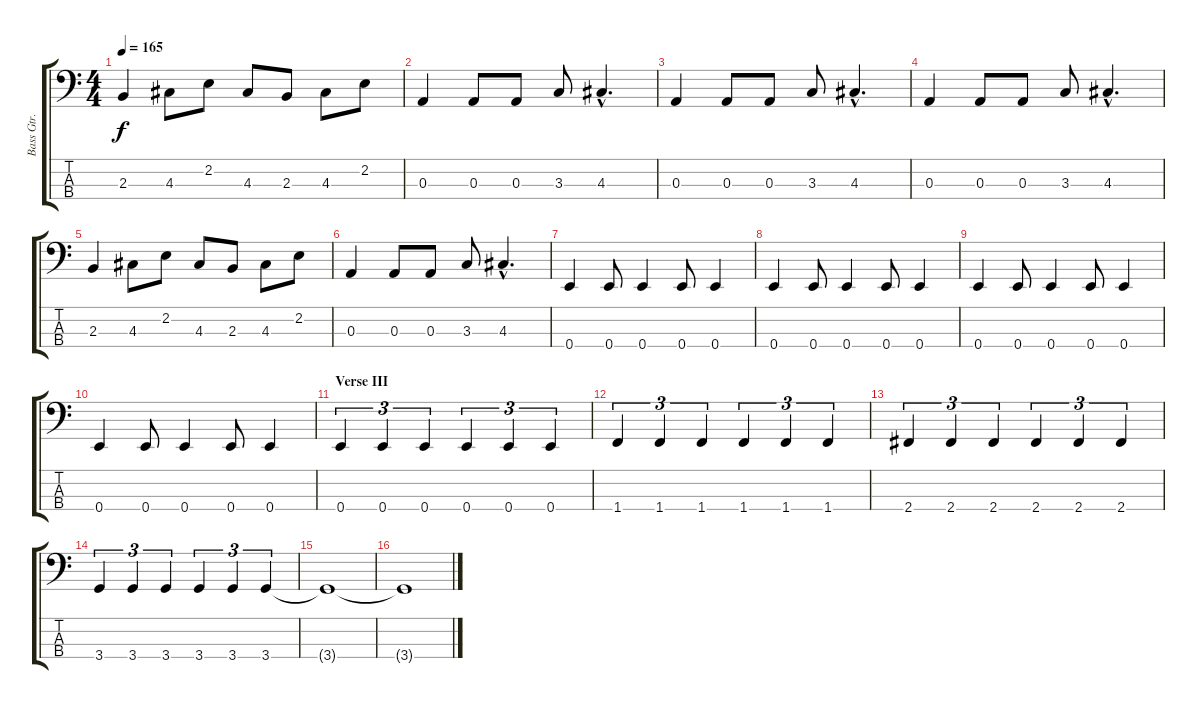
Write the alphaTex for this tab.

\track ("Bass Gtr." "Bass Gtr.") {instrument electricbassfinger}
\staff {score tabs}
\tuning (G2 D2 A1 E1) {hide}
\ts (4 4)
\tempo 165
\clef f4
\ks c
2.3.4{dy f} 4.3.8 2.2.8 4.3.8 2.3.8 4.3.8 2.2.8 |
0.3.4 0.3.8 0.3.8 3.3.8 4.3{hac}.4{d} |
0.3.4 0.3.8 0.3.8 3.3.8 4.3{hac}.4{d} |
0.3.4 0.3.8 0.3.8 3.3.8 4.3{hac}.4{d} |
2.3.4 4.3.8 2.2.8 4.3.8 2.3.8 4.3.8 2.2.8 |
0.3.4 0.3.8 0.3.8 3.3.8 4.3{hac}.4{d} |
0.4.4 0.4.8 0.4.4 0.4.8 0.4.4 |
0.4.4 0.4.8 0.4.4 0.4.8 0.4.4 |
0.4.4 0.4.8 0.4.4 0.4.8 0.4.4 |
0.4.4 0.4.8 0.4.4 0.4.8 0.4.4 |
\section ("" "Verse III")
0.4.4{tu (3 2)} 0.4.4{tu (3 2)} 0.4.4{tu (3 2)} 0.4.4{tu (3 2)} 0.4.4{tu (3 2)} 0.4.4{tu (3 2)} |
1.4.4{tu (3 2)} 1.4.4{tu (3 2)} 1.4.4{tu (3 2)} 1.4.4{tu (3 2)} 1.4.4{tu (3 2)} 1.4.4{tu (3 2)} |
2.4.4{tu (3 2)} 2.4.4{tu (3 2)} 2.4.4{tu (3 2)} 2.4.4{tu (3 2)} 2.4.4{tu (3 2)} 2.4.4{tu (3 2)} |
3.4.4{tu (3 2)} 3.4.4{tu (3 2)} 3.4.4{tu (3 2)} 3.4.4{tu (3 2)} 3.4.4{tu (3 2)} 3.4.4{tu (3 2)} |
3.4{t}.1 |
3.4{t}.1
